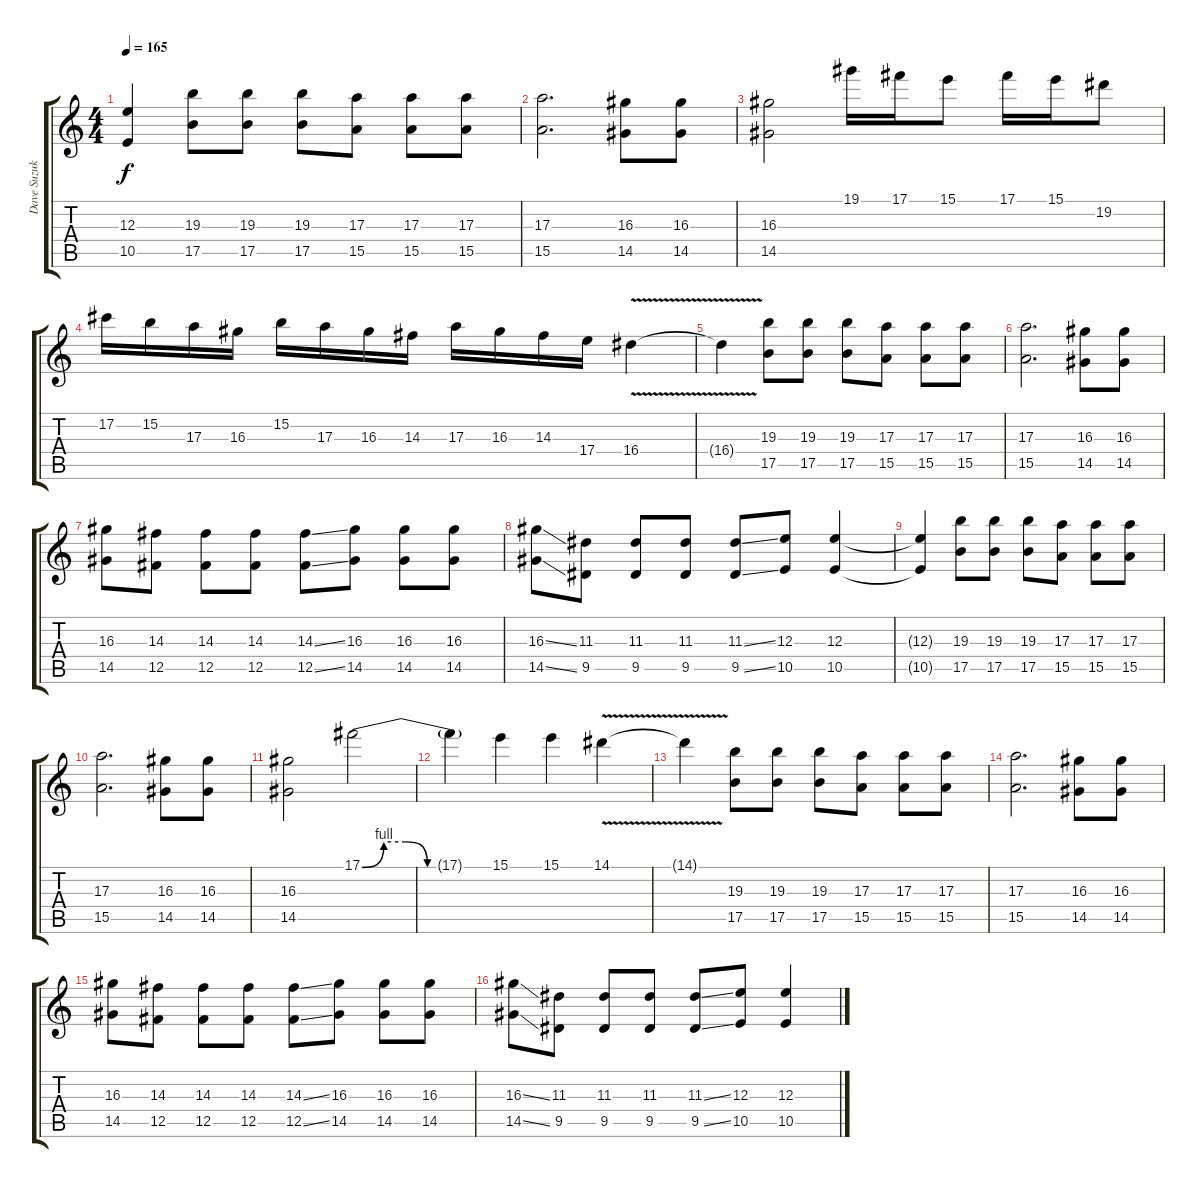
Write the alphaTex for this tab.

\track ("Dave Suzuki - Lead (Melodic Part)" "Dave Suzuk") {instrument distortionguitar}
\staff {score tabs}
\tuning (Db4 Ab3 E3 B2 Gb2 Db2) {hide}
\ts (4 4)
\tempo 165
\clef g2
\ks c
(12.3{t} 10.5{t}).4{dy f} (19.3 17.5).8 (19.3 17.5).8 (19.3 17.5).8 (17.3 15.5).8 (17.3 15.5).8 (17.3 15.5).8 |
(17.3 15.5).2{d} (16.3 14.5).8 (16.3 14.5).8 |
(16.3 14.5).2 19.1.16 17.1.16 15.1.8 17.1.16 15.1.16 19.2.8 |
17.2.16 15.2.16 17.3.16 16.3.16 15.2.16 17.3.16 16.3.16 14.3.16 17.3.16 16.3.16 14.3.16 17.4.16 16.4{v}.4 |
16.4{t}.4 (19.3 17.5).8 (19.3 17.5).8 (19.3 17.5).8 (17.3 15.5).8 (17.3 15.5).8 (17.3 15.5).8 |
(17.3 15.5).2{d} (16.3 14.5).8 (16.3 14.5).8 |
(16.3 14.5).8 (14.3 12.5).8 (14.3 12.5).8 (14.3 12.5).8 (14.3{ss} 12.5{ss}).8 (16.3 14.5).8 (16.3 14.5).8 (16.3 14.5).8 |
(16.3{ss} 14.5{ss}).8 (11.3 9.5).8 (11.3 9.5).8 (11.3 9.5).8 (11.3{ss} 9.5{ss}).8 (12.3 10.5).8 (12.3 10.5).4 |
(12.3{t} 10.5{t}).4 (19.3 17.5).8 (19.3 17.5).8 (19.3 17.5).8 (17.3 15.5).8 (17.3 15.5).8 (17.3 15.5).8 |
(17.3 15.5).2{d} (16.3 14.5).8 (16.3 14.5).8 |
(16.3 14.5).2 17.1{be (custom 0 0 10 4 20 4 30 0 60 0)}.2 |
17.1{t}.4 15.1.4 15.1.4 14.1{v}.4 |
14.1{t}.4 (19.3 17.5).8 (19.3 17.5).8 (19.3 17.5).8 (17.3 15.5).8 (17.3 15.5).8 (17.3 15.5).8 |
(17.3 15.5).2{d} (16.3 14.5).8 (16.3 14.5).8 |
(16.3 14.5).8 (14.3 12.5).8 (14.3 12.5).8 (14.3 12.5).8 (14.3{ss} 12.5{ss}).8 (16.3 14.5).8 (16.3 14.5).8 (16.3 14.5).8 |
(16.3{ss} 14.5{ss}).8 (11.3 9.5).8 (11.3 9.5).8 (11.3 9.5).8 (11.3{ss} 9.5{ss}).8 (12.3 10.5).8 (12.3 10.5).4
